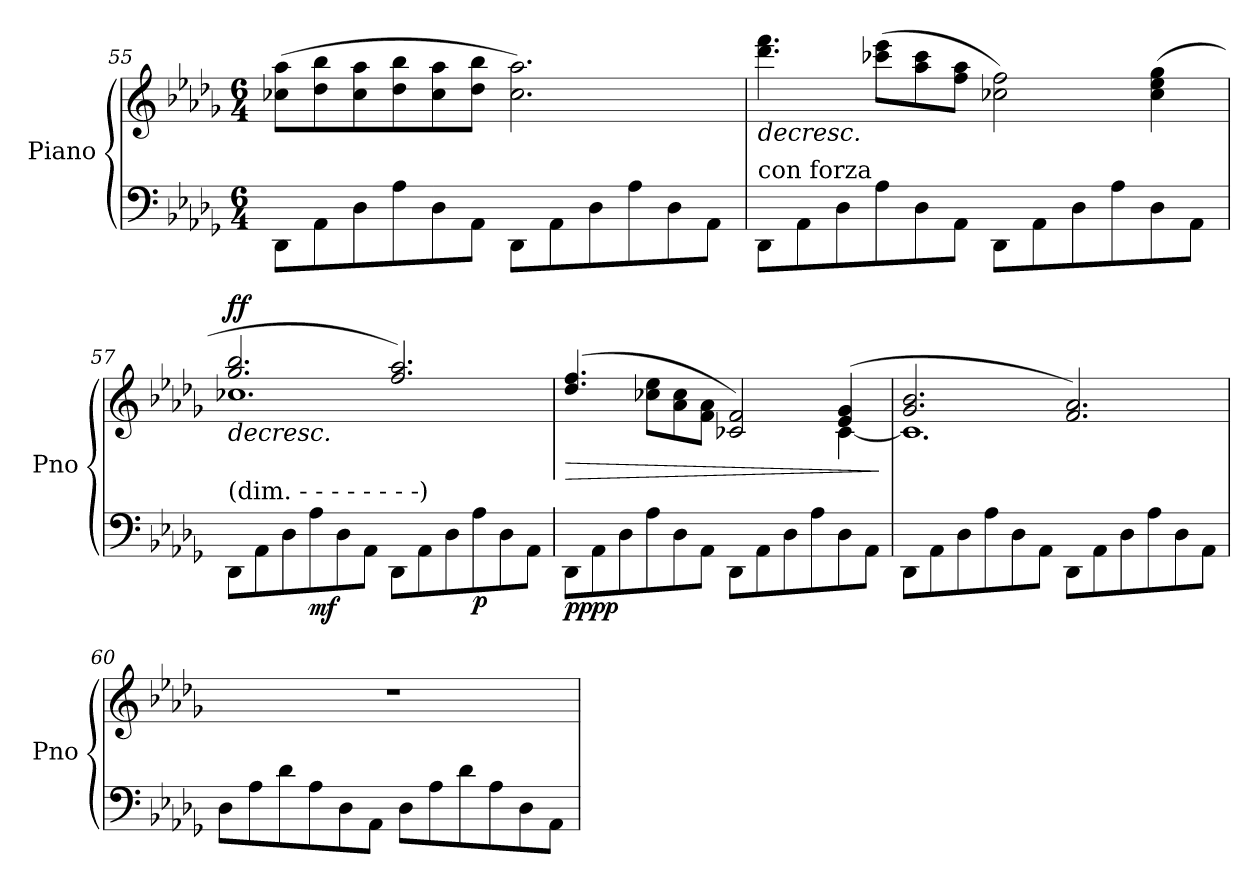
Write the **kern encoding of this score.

**kern	**kern	**dynam
*part1	*part1	*part1
*staff2	*staff1	*staff1/2
*I"Piano	*	*
*I'Pno	*	*
*clefF4	*clefG2	*
*k[b-e-a-d-g-]	*k[b-e-a-d-g-]	*
*D-:	*D-:	*
*M6/4	*M6/4	*
=55	=55	=55
8DD-\L	(8cc-X\ 8aa-\L	.
8AA-\	8dd-\ 8bb-\	.
8D-\	8cc-\ 8aa-\	.
8A-\	8dd-\ 8bb-\	.
8D-\	8cc-\ 8aa-\	.
8AA-\J	8dd-\ 8bb-\J	.
8DD-\L	2.cc-\ 2.aa-\)	.
8AA-\	.	.
8D-\	.	.
8A-\	.	.
8D-\	.	.
8AA-\J	.	.
=56	=56	=56
!LO:TX:a:t=con forza	!	!
!	!	!LO:HP:b
8DD-\L	4.ddd-\ 4.fff\	>
8AA-\	.	.
8D-\	.	.
8A-\	(8ccc-X\ 8eee-\L	.
8D-\	8aa-\ 8ccc-\	.
8AA-\J	8ff\ 8aa-\J	.
8DD-\L	2cc-X\ 2ff\)	.
8AA-\	.	.
8D-\	.	.
8A-\	.	.
8D-\	(4cc-\ 4ee-\ 4gg-\	.
8AA-\J	.	.
!!LO:LB:g=z
=57	=57	=57
!LO:TX:a:t=(dim. -     -     -     -     -     -     -     -)	!	!
!	!	!LO:HP:b
*	*^	*
!	!	!	!LO:DY:n=1:b=2
!	!	!	!LO:DY:n=2:a
8DD-\L	2.gg-/ 2.bb-/	1.cc-X	> f f
8AA-\	.	.	.
8D-\	.	.	.
!	!	!	!LO:DY:n=3:b=2
8A-\	.	.	mf
8D-\	.	.	.
8AA-\J	.	.	.
!	!	!	!LO:DY:n=4:b=2
!	!	!	!LO:DY:n=5:a
8DD-\L	2.ff/ 2.aa-/)	.	mp mp
8AA-\	.	.	.
8D-\	.	.	.
!	!	!	!LO:DY:n=6:b=2
8A-\	.	.	p
8D-\	.	.	.
8AA-\J	.	.	.
*	*v	*v	*
.	.	]
=58	=58	=58
!	!	!LO:HP:b
*	*^	*
!	!	!	!LO:DY:n=1:b=2
!	!	!	!LO:DY:n=2:b
8DD-\L	(4.dd-/ 4.ff/	4ryy	> pp pp
8AA-\	.	.	.
*	*v	*v	*
8D-\	.	.
8A-\	8cc-X\ 8ee-\L	.
8D-\	8a-\ 8cc-\	.
8AA-\J	8f\ 8a-\J	.
8DD-\L	2c-X/ 2f/)	.
8AA-\	.	.
8D-\	.	.
8A-\	.	.
*	*^	*
8D-\	(4e-/ 4g-/	[4c-\	.
8AA-\J	.	.	.
*	*v	*v	*
.	.	]
=59	=59	=59
*	*^	*
8DD-\L	2.g-/ 2.b-/	1.c-]	.
8AA-\	.	.	.
8D-\	.	.	.
8A-\	.	.	.
8D-\	.	.	.
8AA-\J	.	.	.
8DD-\L	2.f/ 2.a-/)	.	.
8AA-\	.	.	.
8D-\	.	.	.
8A-\	.	.	.
8D-\	.	.	.
8AA-\J	.	.	.
*	*v	*v	*
.	.	]
=60	=60	=60
8D-\L	1.r	.
8A-\	.	.
8d-\	.	.
8A-\	.	.
8D-\	.	.
8AA-\J	.	.
8D-\L	.	.
8A-\	.	.
8d-\	.	.
8A-\	.	.
8D-\	.	.
8AA-\J	.	.
=	=	=
*-	*-	*-
